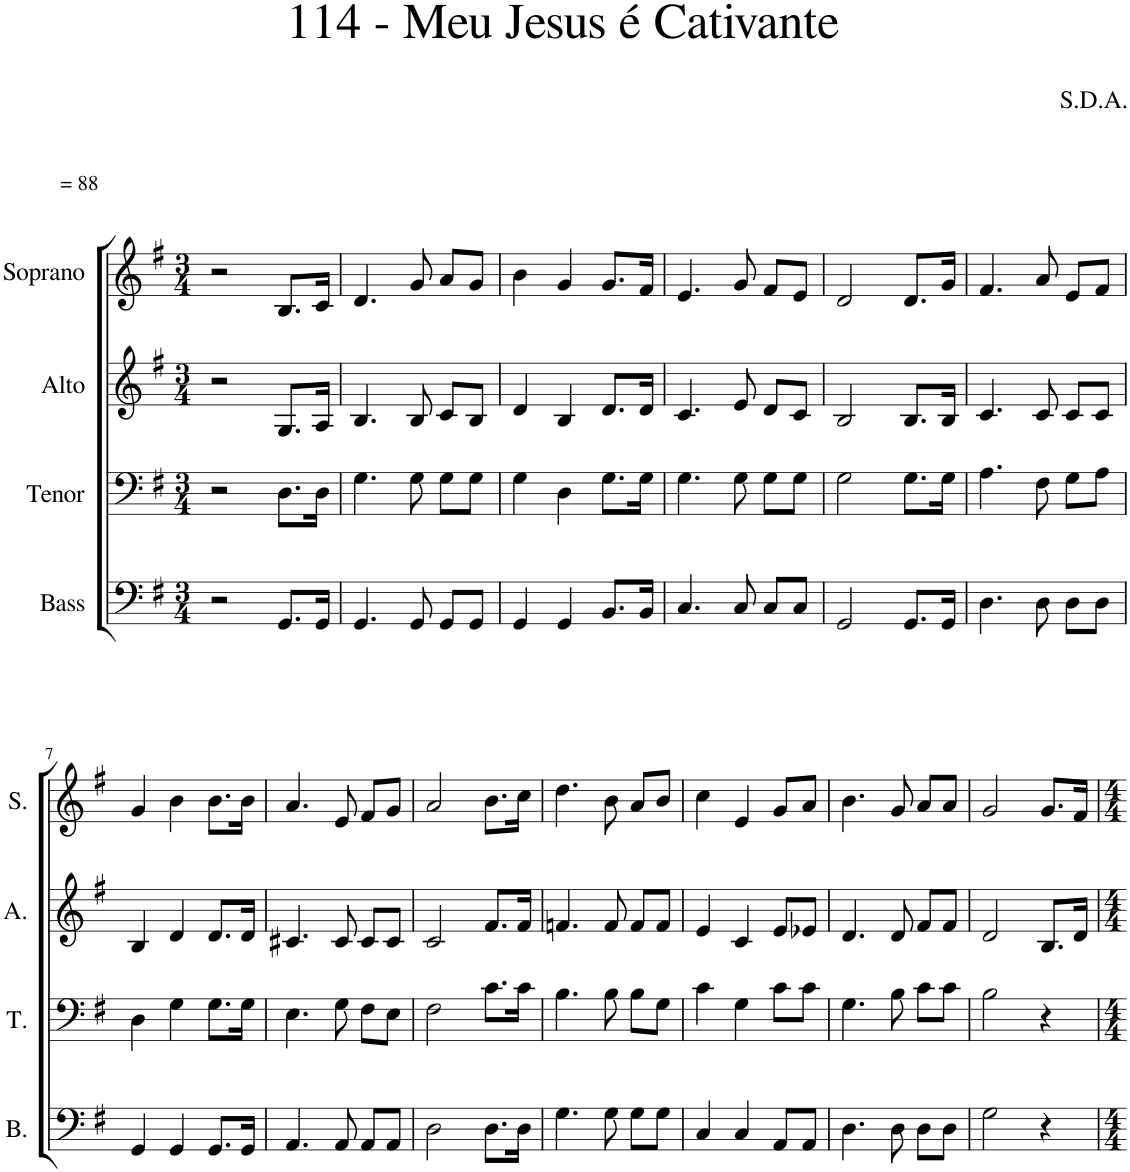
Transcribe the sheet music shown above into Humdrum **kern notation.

**kern	**kern	**kern	**kern
*part4	*part3	*part2	*part1
*staff4	*staff3	*staff2	*staff1
*I"Bass	*I"Tenor	*I"Alto	*I"Soprano
*I'B.	*I'T.	*I'A.	*I'S.
*clefF4	*clefF4	*clefG2	*clefG2
*k[f#]	*k[f#]	*k[f#]	*k[f#]
*M3/4	*M3/4	*M3/4	*M3/4
=1	=1	=1	=1
!	!	!	!LO:TX:a:t== 88
2r	2r	2r	2r
8.GG/L	8.D\L	8.G/L	8.B/L
16GG/Jk	16D\Jk	16A/Jk	16c/Jk
=2	=2	=2	=2
4.GG/	4.G\	4.B/	4.d/
8GG/	8G\	8B/	8g/
8GG/L	8G\L	8c/L	8a/L
8GG/J	8G\J	8B/J	8g/J
=3	=3	=3	=3
4GG/	4G\	4d/	4b\
4GG/	4D\	4B/	4g/
8.BB/L	8.G\L	8.d/L	8.g/L
16BB/Jk	16G\Jk	16d/Jk	16f#/Jk
=4	=4	=4	=4
4.C/	4.G\	4.c/	4.e/
8C/	8G\	8e/	8g/
8C/L	8G\L	8d/L	8f#/L
8C/J	8G\J	8c/J	8e/J
=5	=5	=5	=5
2GG/	2G\	2B/	2d/
8.GG/L	8.G\L	8.B/L	8.d/L
16GG/Jk	16G\Jk	16B/Jk	16g/Jk
=6	=6	=6	=6
4.D\	4.A\	4.c/	4.f#/
8D\	8F#\	8c/	8a/
8D\L	8G\L	8c/L	8e/L
8D\J	8A\J	8c/J	8f#/J
!!LO:LB:g=z
=7	=7	=7	=7
4GG/	4D\	4B/	4g/
4GG/	4G\	4d/	4b\
8.GG/L	8.G\L	8.d/L	8.b\L
16GG/Jk	16G\Jk	16d/Jk	16b\Jk
=8	=8	=8	=8
4.AA/	4.E\	4.c#X/	4.a/
8AA/	8G\	8c#/	8e/
8AA/L	8F#\L	8c#/L	8f#/L
8AA/J	8E\J	8c#/J	8g/J
=9	=9	=9	=9
2D\	2F#\	2c/	2a/
8.D\L	8.c\L	8.f#/L	8.b\L
16D\Jk	16c\Jk	16f#/Jk	16cc\Jk
=10	=10	=10	=10
4.G\	4.B\	4.fn/	4.dd\
8G\	8B\	8f/	8b\
8G\L	8B\L	8f/L	8a/L
8G\J	8G\J	8f/J	8b/J
=11	=11	=11	=11
4C/	4c\	4e/	4cc\
4C/	4G\	4c/	4e/
8AA/L	8c\L	8e/L	8g/L
8AA/J	8c\J	8e-X/J	8a/J
=12	=12	=12	=12
4.D\	4.G\	4.d/	4.b\
8D\	8B\	8d/	8g/
8D\L	8c\L	8f#/L	8a/L
8D\J	8c\J	8f#/J	8a/J
=13	=13	=13	=13
2G\	2B\	2d/	2g/
4r	4r	8.B/L	8.g/L
.	.	16d/Jk	16f#/Jk
=	=	=	=
*-	*-	*-	*-
